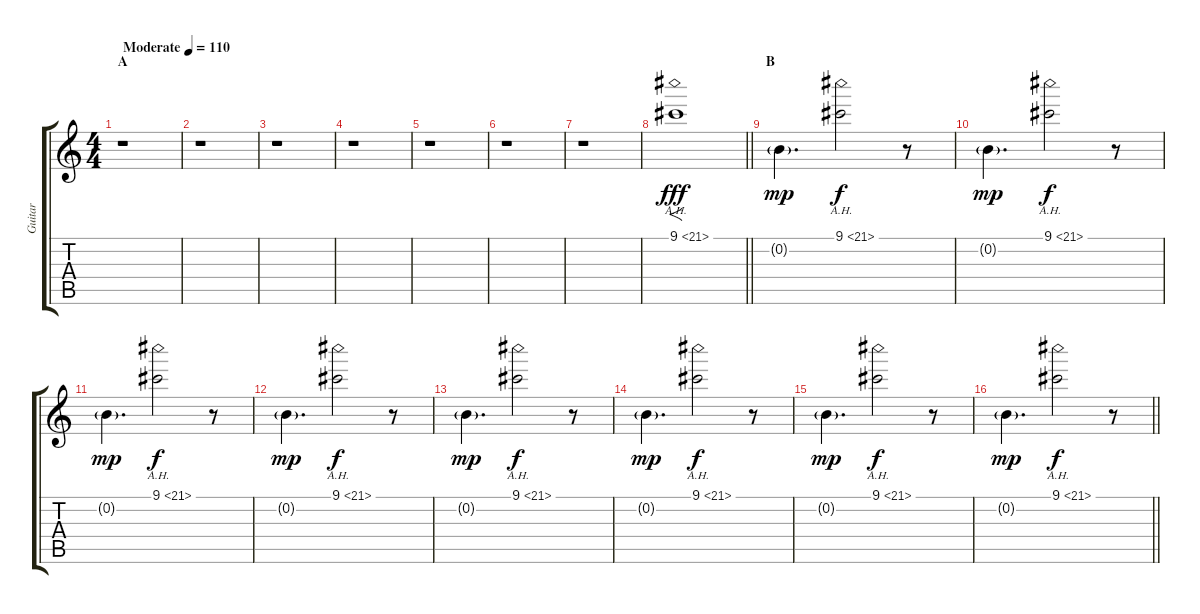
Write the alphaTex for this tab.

\track ("Guitar" "Guitar") {instrument distortionguitar}
\staff {score tabs}
\tuning (E4 B3 G3 D3 A2 D2) {hide}
\ts (4 4)
\section ("" "A")
\tempo (110 "Moderate")
\clef g2
\ks c
r.1{dy fff instrument distortionguitar} |
r.1 |
r.1 |
r.1 |
r.1 |
r.1 |
r.1 |
\barLineRight lightlight
9.1{ah 12}.1{f} |
\section ("" "B")
0.2{g}.4{d dy mp} 9.1{ah 12}.2{dy f} r.8 |
0.2{g}.4{d dy mp} 9.1{ah 12}.2{dy f} r.8 |
0.2{g}.4{d dy mp} 9.1{ah 12}.2{dy f} r.8 |
0.2{g}.4{d dy mp} 9.1{ah 12}.2{dy f} r.8 |
0.2{g}.4{d dy mp} 9.1{ah 12}.2{dy f} r.8 |
0.2{g}.4{d dy mp} 9.1{ah 12}.2{dy f} r.8 |
0.2{g}.4{d dy mp} 9.1{ah 12}.2{dy f} r.8 |
\barLineRight lightlight
0.2{g}.4{d dy mp} 9.1{ah 12}.2{dy f} r.8
